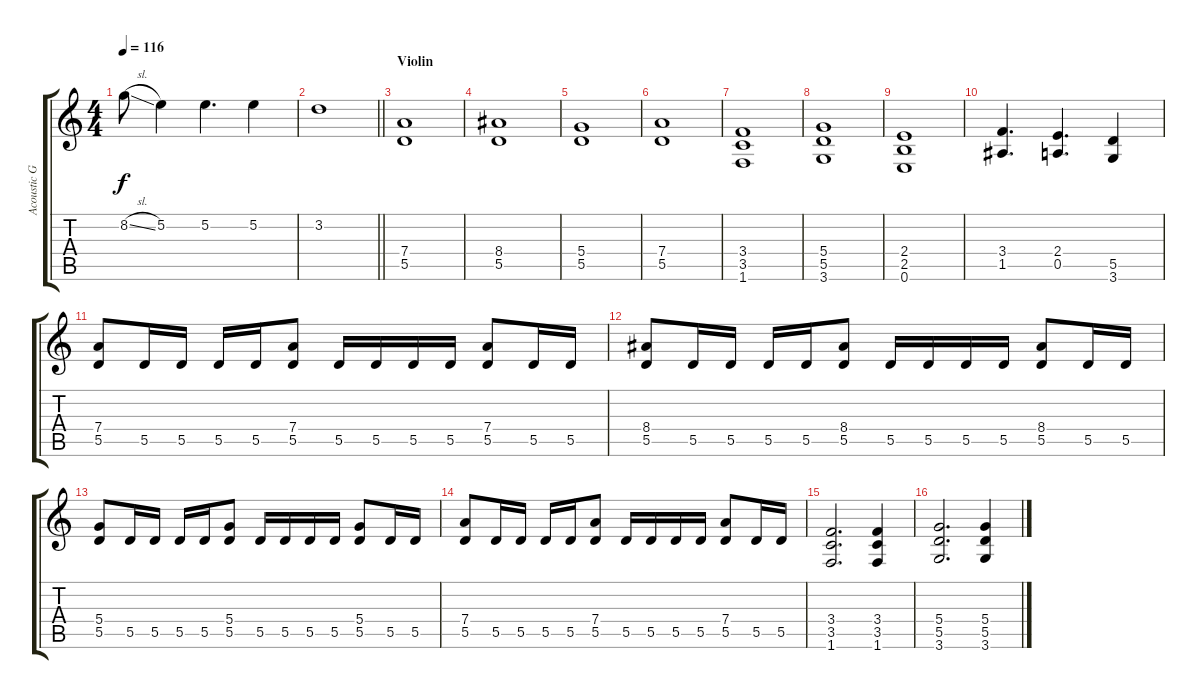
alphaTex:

\track ("Acoustic Guitar" "Acoustic G") {instrument acousticguitarsteel}
\staff {score tabs}
\tuning (E4 B3 G3 D3 A2 E2) {hide}
\ts (4 4)
\tempo 116
\clef g2
\ks c
8.2{sl}.8{dy f} 5.2.4 5.2.4{d} 5.2.4 |
\barLineRight lightlight
3.2.1 |
\section ("" "Violin")
(7.4 5.5).1{volume 5 balance 0 instrument distortionguitar} |
(8.4 5.5).1 |
(5.4 5.5).1 |
(7.4 5.5).1 |
(3.4 3.5 1.6).1 |
(5.4 5.5 3.6).1 |
(2.4 2.5 0.6).1 |
(3.4 1.5).4{d} (2.4 0.5).4{d} (5.5 3.6).4 |
(7.4 5.5).8 5.5.16 5.5.16 5.5.16 5.5.16 (7.4 5.5).8 5.5.16 5.5.16 5.5.16 5.5.16 (7.4 5.5).8 5.5.16 5.5.16 |
(8.4 5.5).8 5.5.16 5.5.16 5.5.16 5.5.16 (8.4 5.5).8 5.5.16 5.5.16 5.5.16 5.5.16 (8.4 5.5).8 5.5.16 5.5.16 |
(5.4 5.5).8 5.5.16 5.5.16 5.5.16 5.5.16 (5.4 5.5).8 5.5.16 5.5.16 5.5.16 5.5.16 (5.4 5.5).8 5.5.16 5.5.16 |
(7.4 5.5).8 5.5.16 5.5.16 5.5.16 5.5.16 (7.4 5.5).8 5.5.16 5.5.16 5.5.16 5.5.16 (7.4 5.5).8 5.5.16 5.5.16 |
(3.4 3.5 1.6).2{d} (3.4 3.5 1.6).4 |
(5.4 5.5 3.6).2{d} (5.4 5.5 3.6).4
